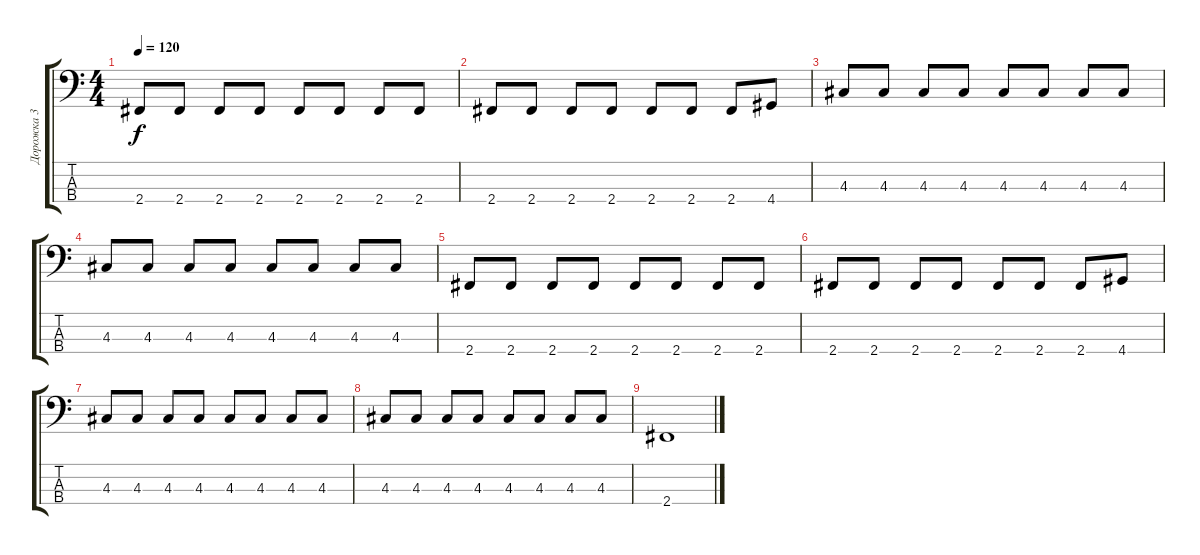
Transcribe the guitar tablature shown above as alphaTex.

\track ("Дорожка 3" "Дорожка 3") {instrument electricbassfinger}
\staff {score tabs}
\tuning (G2 D2 A1 E1) {hide}
\ts (4 4)
\tempo 120
\clef f4
\ks c
2.4.8{dy f} 2.4.8 2.4.8 2.4.8 2.4.8 2.4.8 2.4.8 2.4.8 |
2.4.8 2.4.8 2.4.8 2.4.8 2.4.8 2.4.8 2.4.8 4.4.8 |
4.3.8 4.3.8 4.3.8 4.3.8 4.3.8 4.3.8 4.3.8 4.3.8 |
4.3.8 4.3.8 4.3.8 4.3.8 4.3.8 4.3.8 4.3.8 4.3.8 |
2.4.8 2.4.8 2.4.8 2.4.8 2.4.8 2.4.8 2.4.8 2.4.8 |
2.4.8 2.4.8 2.4.8 2.4.8 2.4.8 2.4.8 2.4.8 4.4.8 |
4.3.8 4.3.8 4.3.8 4.3.8 4.3.8 4.3.8 4.3.8 4.3.8 |
4.3.8 4.3.8 4.3.8 4.3.8 4.3.8 4.3.8 4.3.8 4.3.8 |
2.4.1
